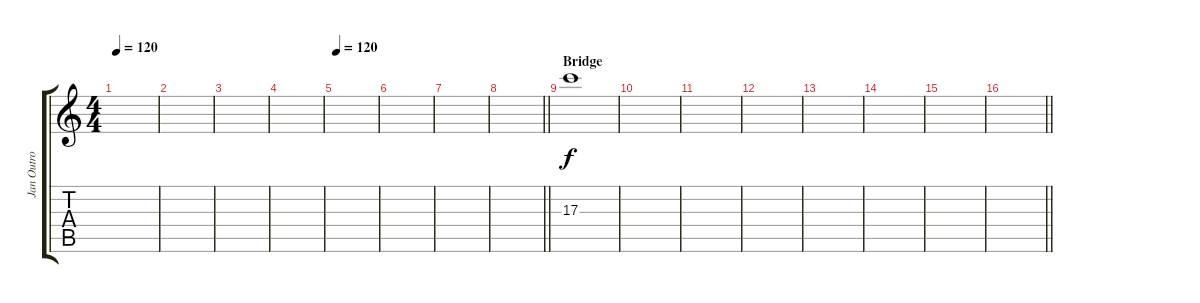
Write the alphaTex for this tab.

\track ("Jan Outro Lead" "Jan Outro ") {instrument distortionguitar}
\staff {score tabs}
\tuning (E4 B3 G3 D3 A2 E2) {hide}
\ts (4 4)
\tempo 120
\clef g2
\ks c
|
|
|
|
\tempo 120
|
|
|
\barLineRight lightlight
|
\section ("" "Bridge")
17.3.1 |
|
|
|
|
|
|
\barLineRight lightlight
